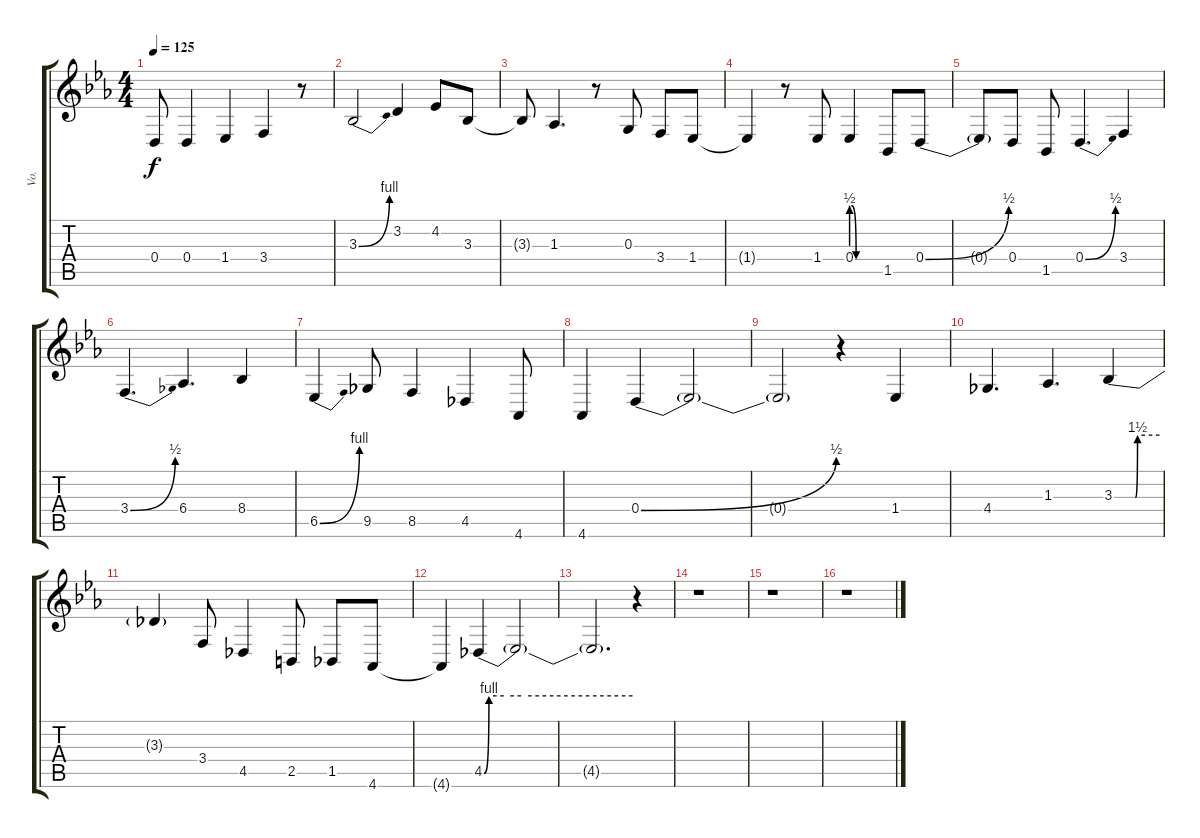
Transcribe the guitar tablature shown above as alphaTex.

\track ("Vo." "Vo.") {instrument choiraahs}
\staff {score tabs}
\tuning (E4 B3 G3 D3 A2 E2) {hide}
\ts (4 4)
\tempo 125
\clef g2
\ks eb
0.4{t}.8{dy f} 0.4.4 1.4.4 3.4.4 r.8 |
3.3{be (bend 0 0 60 4)}.2 3.2.4 4.2.8 3.3.8 |
3.3{t}.8 1.3.4{d} r.8 0.3.8 3.4.8 1.4.8 |
1.4{t}.4 r.8 1.4.8 0.4{be (custom 0 2 10 0 15 0 30 0 60 0)}.4 1.5.8 0.4{be (bend 0 0 60 2)}.8 |
0.4{t}.8 0.4.8 1.5.8 0.4{be (bend 0 0 60 2)}.4{d} 3.4.4 |
3.4{be (bend 0 0 60 2)}.4{d} 6.4.4{d} 8.4.4 |
6.5{be (bend 0 0 60 4)}.4 9.5.8 8.5.4 4.5.4 4.6.8 |
4.6.4 0.4{be (bend 0 0 60 2)}.4 0.4{t}.2 |
0.4{t}.2 r.4 1.4.4 |
4.4.4{d} 1.3.4{d} 3.3{be (custom 0 0 28 0 31 6 60 6)}.4 |
3.3{t}.4 3.4.8 4.5.4 2.5.8 1.5.8 4.6.8 |
4.6{t}.4 4.5{be (custom 0 0 2 4 8 4 15 4 60 4)}.4 4.5{t}.2 |
4.5{t}.2{d} r.4 |
r.1 |
r.1 |
r.1
